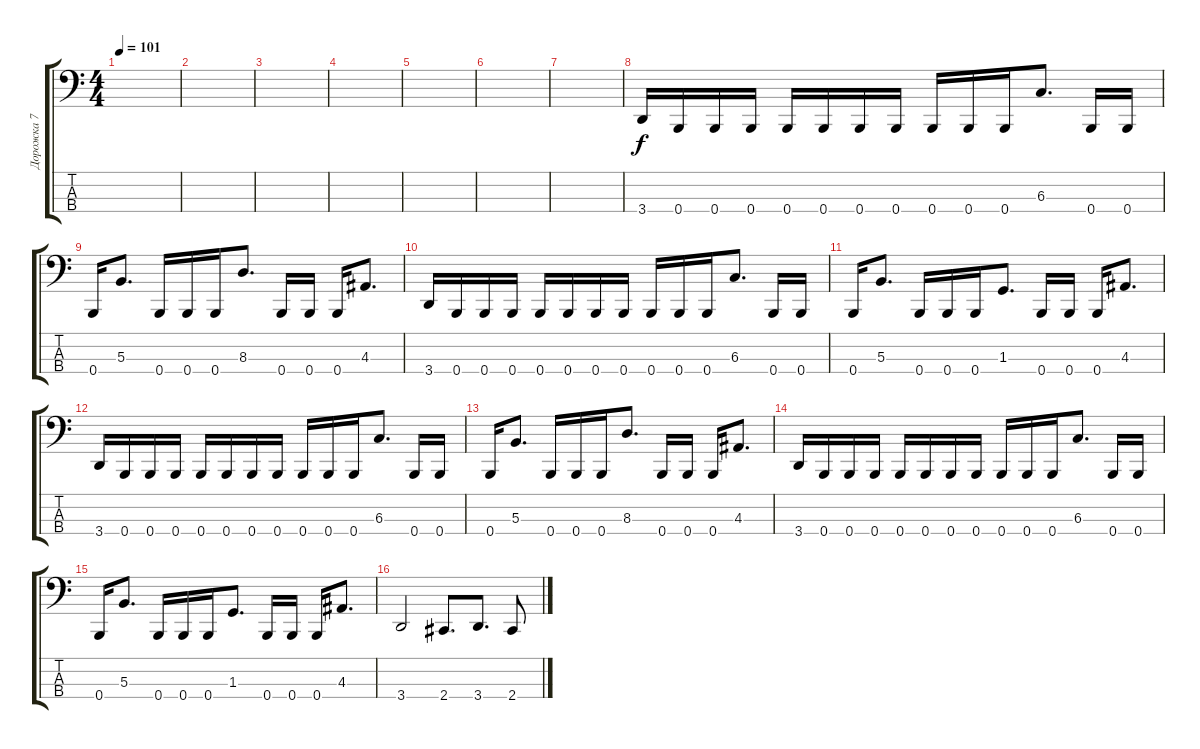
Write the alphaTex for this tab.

\track ("Дорожка 7" "Дорожка 7") {instrument electricbasspick}
\staff {score tabs}
\tuning (E2 B1 Gb1 B0) {hide}
\ts (4 4)
\tempo 101
\clef f4
\ks c
|
|
|
|
|
|
|
3.4.16 0.4.16 0.4.16 0.4.16 0.4.16 0.4.16 0.4.16 0.4.16 0.4.16 0.4.16 0.4.16 6.3.8{d} 0.4.16 0.4.16 |
0.4.16 5.3.8{d} 0.4.16 0.4.16 0.4.16 8.3.8{d} 0.4.16 0.4.16 0.4.16 4.3.8{d} |
3.4.16 0.4.16 0.4.16 0.4.16 0.4.16 0.4.16 0.4.16 0.4.16 0.4.16 0.4.16 0.4.16 6.3.8{d} 0.4.16 0.4.16 |
0.4.16 5.3.8{d} 0.4.16 0.4.16 0.4.16 1.3.8{d} 0.4.16 0.4.16 0.4.16 4.3.8{d} |
3.4.16 0.4.16 0.4.16 0.4.16 0.4.16 0.4.16 0.4.16 0.4.16 0.4.16 0.4.16 0.4.16 6.3.8{d} 0.4.16 0.4.16 |
0.4.16 5.3.8{d} 0.4.16 0.4.16 0.4.16 8.3.8{d} 0.4.16 0.4.16 0.4.16 4.3.8{d} |
3.4.16 0.4.16 0.4.16 0.4.16 0.4.16 0.4.16 0.4.16 0.4.16 0.4.16 0.4.16 0.4.16 6.3.8{d} 0.4.16 0.4.16 |
0.4.16 5.3.8{d} 0.4.16 0.4.16 0.4.16 1.3.8{d} 0.4.16 0.4.16 0.4.16 4.3.8{d} |
3.4.2 2.4.8{d} 3.4.8{d} 2.4.8
